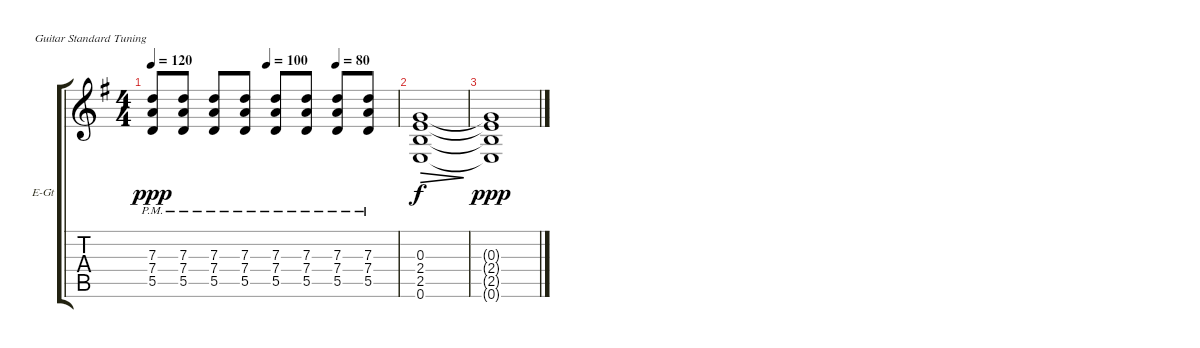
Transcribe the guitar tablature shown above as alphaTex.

\bracketExtendMode groupsimilarinstruments
\firstSystemTrackNameOrientation horizontal
\otherSystemsTrackNameOrientation horizontal
\track ("Electric Guitar 1" "E-Gt") {instrument distortionguitar}
\staff {score tabs}
\tuning (E4 B3 G3 D3 A2 E2)
\ts (4 4)
\tempo 120
\tempo (100 0.46875)
\tempo (80 0.75)
\clef g2
\ks g
(5.5{pm} 7.4{pm} 7.3).8{dy ppp} (5.5{pm} 7.4{pm} 7.3).8 (5.5{pm} 7.4{pm} 7.3).8 (5.5{pm} 7.4{pm} 7.3).8 (5.5{pm} 7.4{pm} 7.3).8 (5.5{pm} 7.4{pm} 7.3).8 (5.5{pm} 7.4{pm} 7.3).8 (5.5{pm} 7.4{pm} 7.3).8 |
(0.6 2.5 2.4 0.3).1{dec dy f} |
(0.6{t} 2.5{t} 2.4{t} 0.3{t}).1{dy ppp}
